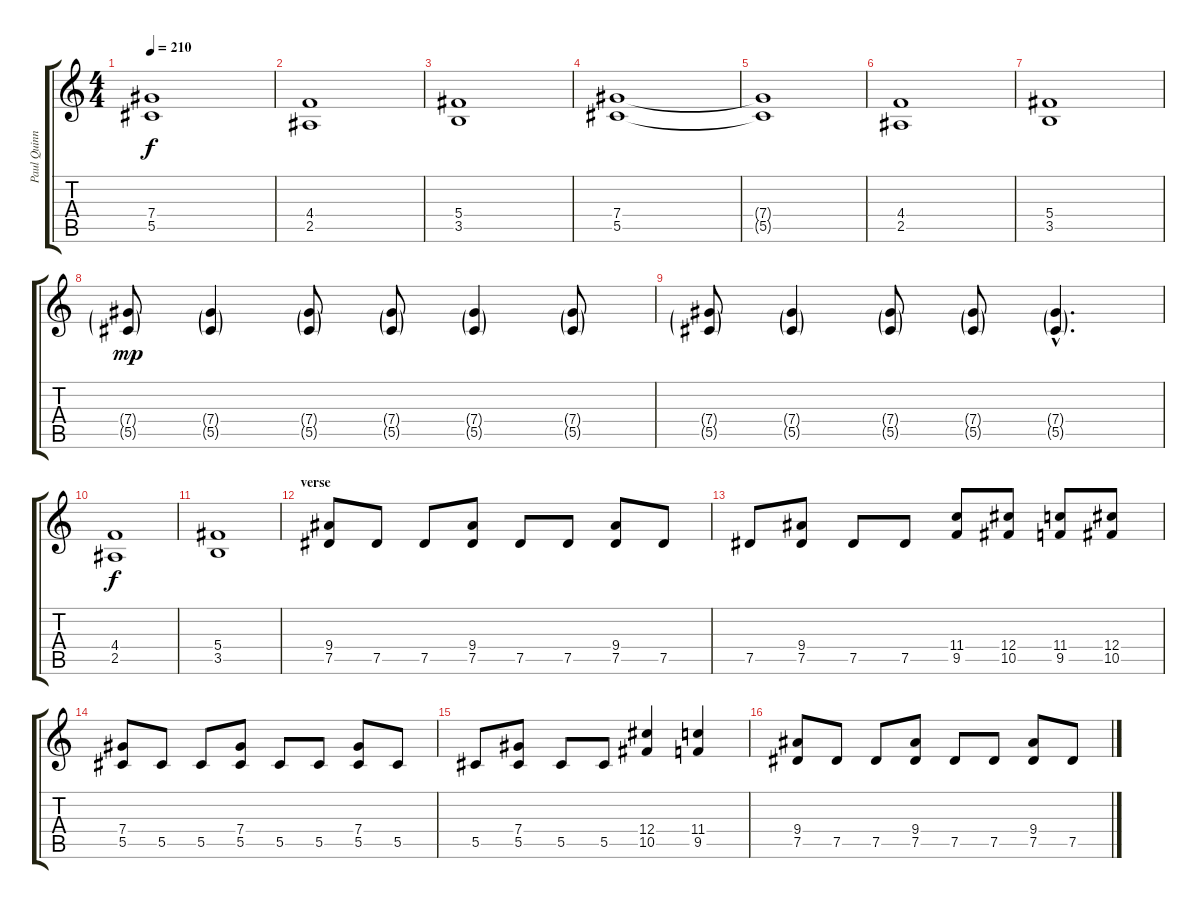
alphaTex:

\track ("Paul Quinn" "Paul Quinn") {instrument distortionguitar}
\staff {score tabs}
\tuning (Eb4 Bb3 Gb3 Db3 Ab2 Eb2) {hide}
\ts (4 4)
\tempo 210
\clef g2
\ks c
(7.4{t} 5.5{t}).1{dy f} |
(4.4 2.5).1 |
(5.4 3.5).1 |
(7.4 5.5).1 |
(7.4{t} 5.5{t}).1 |
(4.4 2.5).1 |
(5.4 3.5).1 |
(7.4{g} 5.5{g}).8{dy mp} (7.4{g} 5.5{g}).4 (7.4{g} 5.5{g}).8 (7.4{g} 5.5{g}).8 (7.4{g} 5.5{g}).4 (7.4{g} 5.5{g}).8 |
(7.4{g} 5.5{g}).8 (7.4{g} 5.5{g}).4 (7.4{g} 5.5{g}).8 (7.4{g} 5.5{g}).8 (7.4{g hac} 5.5{g hac}).4{d} |
(4.4 2.5).1{dy f} |
(5.4 3.5).1 |
\section ("" "verse")
(9.4 7.5).8 7.5.8 7.5.8 (9.4 7.5).8 7.5.8 7.5.8 (9.4 7.5).8 7.5.8 |
7.5.8 (9.4 7.5).8 7.5.8 7.5.8 (11.4 9.5).8 (12.4 10.5).8 (11.4 9.5).8 (12.4 10.5).8 |
(7.4 5.5).8 5.5.8 5.5.8 (7.4 5.5).8 5.5.8 5.5.8 (7.4 5.5).8 5.5.8 |
5.5.8 (7.4 5.5).8 5.5.8 5.5.8 (12.4 10.5).4 (11.4 9.5).4 |
(9.4 7.5).8 7.5.8 7.5.8 (9.4 7.5).8 7.5.8 7.5.8 (9.4 7.5).8 7.5.8
